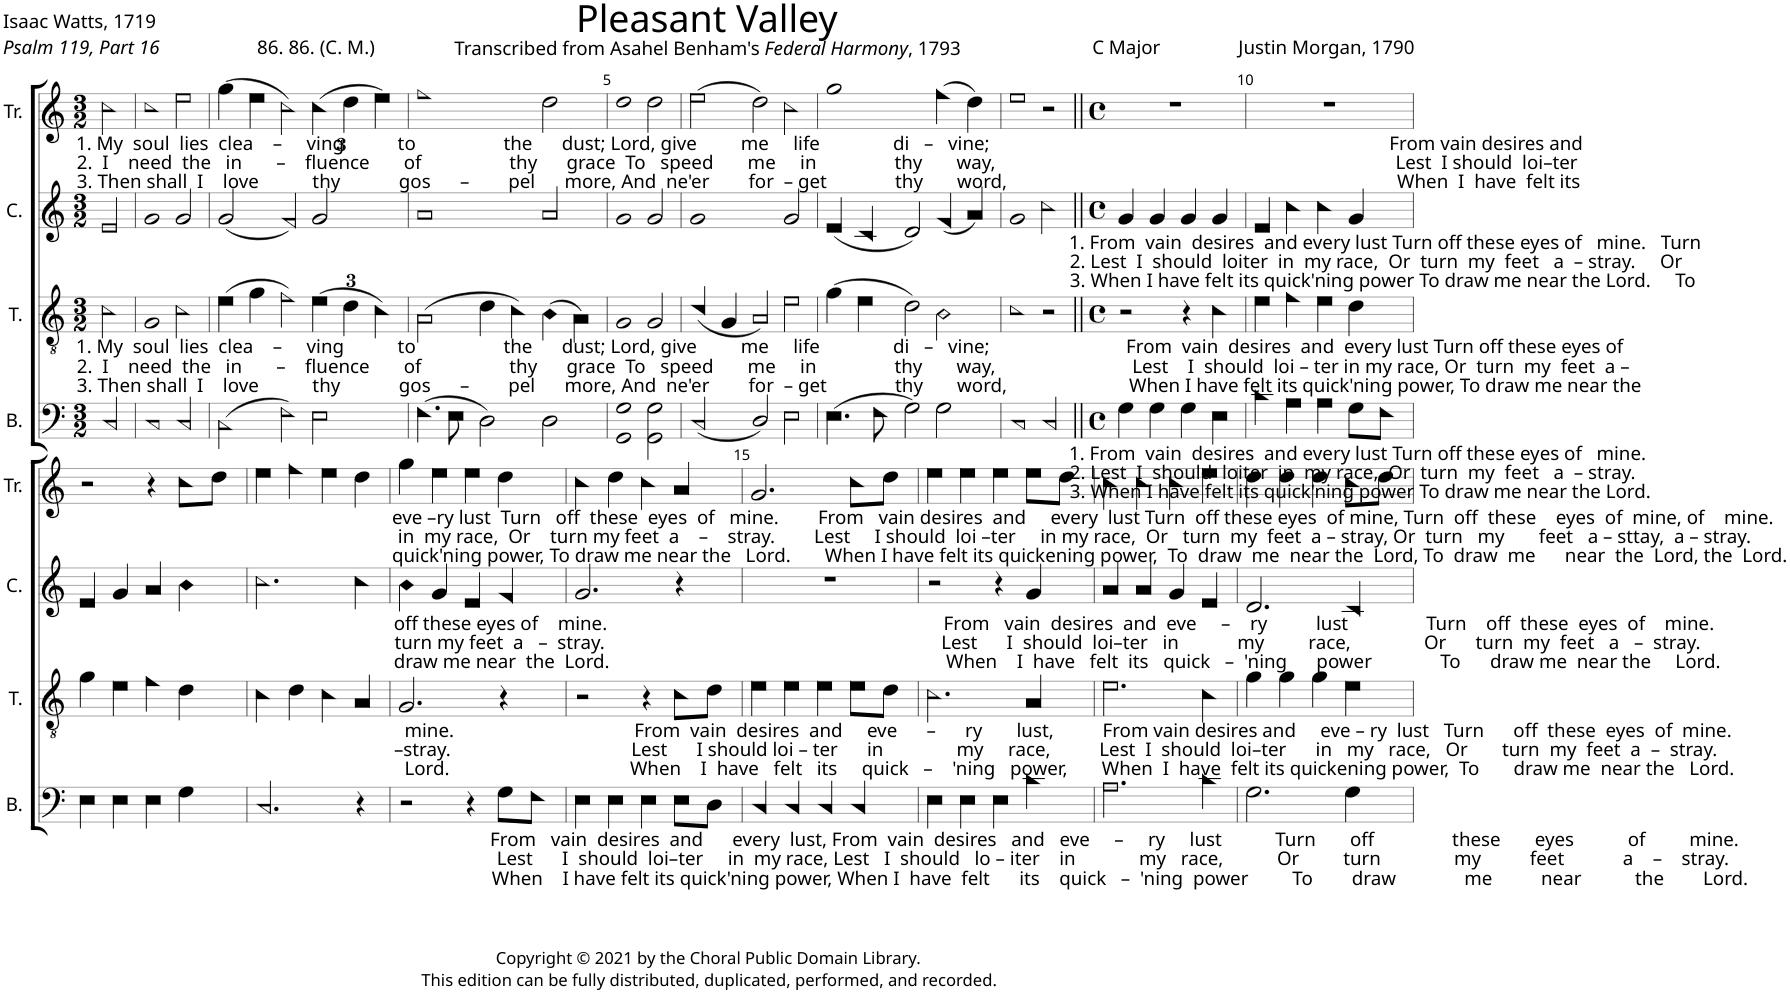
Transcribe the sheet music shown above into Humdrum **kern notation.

**kern	**kern	**kern	**kern
*part4	*part3	*part2	*part1
*staff4	*staff3	*staff2	*staff1
*I"B.	*I"T.	*I"C.	*I"Tr.
*I'B.	*I'T.	*I'C.	*I'Tr.
*clefF4	*clefGv2	*clefG2	*clefG2
*k[]	*k[]	*k[]	*k[]
*M3/2	*M3/2	*M3/2	*M3/2
=1	=1	=1	=1
!	!	!	!LO:TX:b:t=1. My  soul  lies  clea    –     ving           to                  the      dust; Lord, give         me     life               di   –   vine;                                                                                  From vain desires and
!	!	!	!LO:TX:b:t=2.  I    need  the   in       –    fluence       of                  thy      grace  To   speed       me     in                thy       way,                                                                                  Lest  I should  loi–ter
!	!	!	!LO:TX:b:t=3. Then shall  I    love           thy            gos      –        pel      more, And  ne'er        for  – get              thy       word,                                                                                When  I  have  felt its
!	!LO:TX:b:t=1. My  soul  lies  clea    –     ving           to                  the      dust; Lord, give         me     life               di   –   vine;                            From  vain  desires  and  every lust Turn off these eyes of	!	!
!	!LO:TX:b:t=2.  I    need  the   in       –    fluence       of                  thy      grace  To   speed       me     in                thy       way,                            Lest    I  should  loi – ter in my race, Or  turn  my  feet  a –	!	!
!	!LO:TX:b:t=3. Then shall  I    love           thy            gos      –        pel      more, And  ne'er        for  – get              thy       word,                         When I have felt its quick'ning power, To draw me near the	!	!
2C!/	2c!\	2e!/	2cc!\
=2	=2	=2	=2
1C!	1G!	1g!	1cc!
2C!/	2c!\	2g!/	2ee!\
=3	=3	=3	=3
(2C!\	(4e!\	(2g!/	(4gg!\
.	4g!\	.	4ee!\
2F!\)	2f!\)	2f!/)	2cc!\)
*	*Xbrackettup	*	*Xbrackettup
2E!\	(6e!\	2g!/	(6cc!\
.	6d!\	.	6dd!\
.	6c!\)	.	6ee!\)
=4	=4	=4	=4
(4.F!\	(2A!\	1a!	1ff!
8E!\	.	.	.
2D!\)	4d!\	.	.
.	4c!\)	.	.
2D!\	(4B!\	2a!/	2dd!\
.	4A!\)	.	.
=5	=5	=5	=5
1GG! 1G!	1G!	1g!	1dd!
2GG!\ 2G!\	2G!/	2g!/	2dd!\
=6	=6	=6	=6
(2C!/	(4c!/	1g!	(2ee!\
.	4G!/	.	.
2D!/)	2A!/)	.	2dd!\)
2E!\	2e!\	2g!/	2cc!\
=7	=7	=7	=7
(4.E!\	(4g!\	(4e!/	1gg!
.	4e!\	4c!/	.
8F!\	.	.	.
2G!\)	2d!\)	2d!/)	.
2G!\	2B!\	(4f!/	(4ff!\
.	.	4a!/)	4dd!\)
=8	=8	=8	=8
1C!	1c!	1g!	1ee!
2C!/	2r	2cc!\	2r
=9||	=9||	=9||	=9||
*M4/4	*M4/4	*M4/4	*M4/4
*met(c)	*met(c)	*met(c)	*met(c)
!	!	!LO:TX:b:t=1. From  vain  desires  and every lust Turn off these eyes of   mine.   Turn	!
!	!	!LO:TX:b:t=2. Lest  I  should  loiter  in  my race,  Or  turn  my  feet   a  – stray.     Or	!
!	!	!LO:TX:b:t=3. When I have felt its quick'ning power To draw me near the Lord.     To	!
!LO:TX:b:t=1. From  vain  desires  and every lust Turn off these eyes of   mine.	!	!	!
!LO:TX:b:t=2. Lest  I  should  loiter  in  my race,  Or  turn  my  feet   a  – stray.	!	!	!
!LO:TX:b:t=3. When I have felt its quick'ning power To draw me near the Lord.	!	!	!
4G!\	2r	4g!/	1r
4G!\	.	4g!/	.
4G!\	4r	4g!/	.
4E!\	4c!\	4g!/	.
=10	=10	=10	=10
4c!\	4e!\	4e!/	1r
4A!\	4f!\	4cc!\	.
4A!\	4e!\	4cc!\	.
8G!\L	4d!\	4g!/	.
8F!\J	.	.	.
!!LO:LB:g=z
=11	=11	=11	=11
4E!\	4g!\	4e!/	2r
4E!\	4e!\	4g!/	.
4E!\	4f!\	4a!/	4r
4G!\	4d!\	4b!\	8cc!\L
.	.	.	8dd!\J
=12	=12	=12	=12
2.C!/	4c!\	2.cc!\	4ee!\
.	4d!\	.	4ff!\
.	4c!\	.	4ee!\
4r	4A!/	4cc!\	4dd!\
=13	=13	=13	=13
!	!	!	!LO:TX:b:t=eve –ry lust  Turn   off  these  eyes  of   mine.        From   vain desires  and     every  lust Turn  off these eyes  of mine, Turn  off  these    eyes  of  mine, of    mine.
!	!	!	!LO:TX:b:t=in  my race,  Or    turn my feet  a    –    stray.        Lest     I should  loi –ter     in my race,  Or   turn  my  feet  a – stray, Or  turn   my       feet   a – sttay,  a – stray.
!	!	!	!LO:TX:b:t=quick'ning power, To draw me near the   Lord.       When I have felt its quickening power,  To  draw  me  near the  Lord, To  draw  me      near  the  Lord, the  Lord.
!	!	!LO:TX:b:t=off these eyes of    mine.                                                                     From   vain  desires  and  eve     –    ry          lust                Turn    off  these  eyes  of    mine.	!
!	!	!LO:TX:b:t=turn my feet  a   –  stray.                                                                     Lest      I  should  loi–ter   in            my         race,               Or      turn  my  feet   a   –  stray.	!
!	!	!LO:TX:b:t=draw me near  the  Lord.                                                                     When    I  have   felt  its   quick   –  'ning      power              To      draw me  near the     Lord.	!
!	!LO:TX:b:t=mine.                                     From  vain  desires  and     eve      –      ry       lust,          From vain desires and     eve – ry  lust   Turn      off  these  eyes  of  mine.	!	!
!	!LO:TX:b:t=–stray.                                     Lest      I should loi – ter      in               my     race,          Lest  I  should  loi–ter      in   my   race,   Or       turn  my  feet  a  –  stray.	!	!
!	!LO:TX:b:t=Lord.                                     When    I  have   felt   its     quick   –    'ning   power,       When  I  have  felt its quickening power,  To       draw me  near the   Lord.	!	!
2r	2.G!/	4b!\	4gg!\
.	.	4g!/	4ee!\
4r	.	4e!/	4ee!\
!LO:TX:b:t=From   vain  desires  and      every  lust, From  vain  desires   and   eve     –     ry     lust           Turn       off                these       eyes           of         mine.	!	!	!
!LO:TX:b:t=Lest      I  should  loi–ter     in  my race, Lest   I  should   lo – iter    in             my   race,           Or         turn               my          feet            a    –    stray.	!	!	!
!LO:TX:b:t=When    I have felt its quick'ning power, When I  have  felt      its    quick   –  'ning  power         To        draw              me          near           the        Lord.	!	!	!
8G!\L	4r	4f!/	4dd!\
8F!\J	.	.	.
=14	=14	=14	=14
4E!\	2r	2.g!/	4cc!\
4E!\	.	.	4dd!\
4E!\	4r	.	4cc!\
8E!\L	8c!\L	4r	4a!/
8D!\J	8d!\J	.	.
=15	=15	=15	=15
4C!/	4e!\	1r	2.g!/
4C!/	4e!\	.	.
4C!/	4e!\	.	.
4C!/	8e!\L	.	8cc!\L
.	8d!\J	.	8dd!\J
=16	=16	=16	=16
4E!\	2.c!\	2r	4ee!\
4E!\	.	.	4ee!\
4E!\	.	4r	4ee!\
4c!\	4A!/	4g!/	8ee!\L
.	.	.	8dd!\J
=17	=17	=17	=17
2.A!\	2.e!\	4a!/	4cc!\
.	.	4a!/	4cc!\
.	.	4g!/	4cc!\
4c!\	4c!\	4e!/	4ee!\
=18	=18	=18	=18
2.G!\	4g!\	2.d!/	4dd!\
.	4g!\	.	4dd!\
.	4g!\	.	4dd!\
4G!\	4e!\	4c!/	8cc!\L
.	.	.	8dd!\J
=	=	=	=
*-	*-	*-	*-
